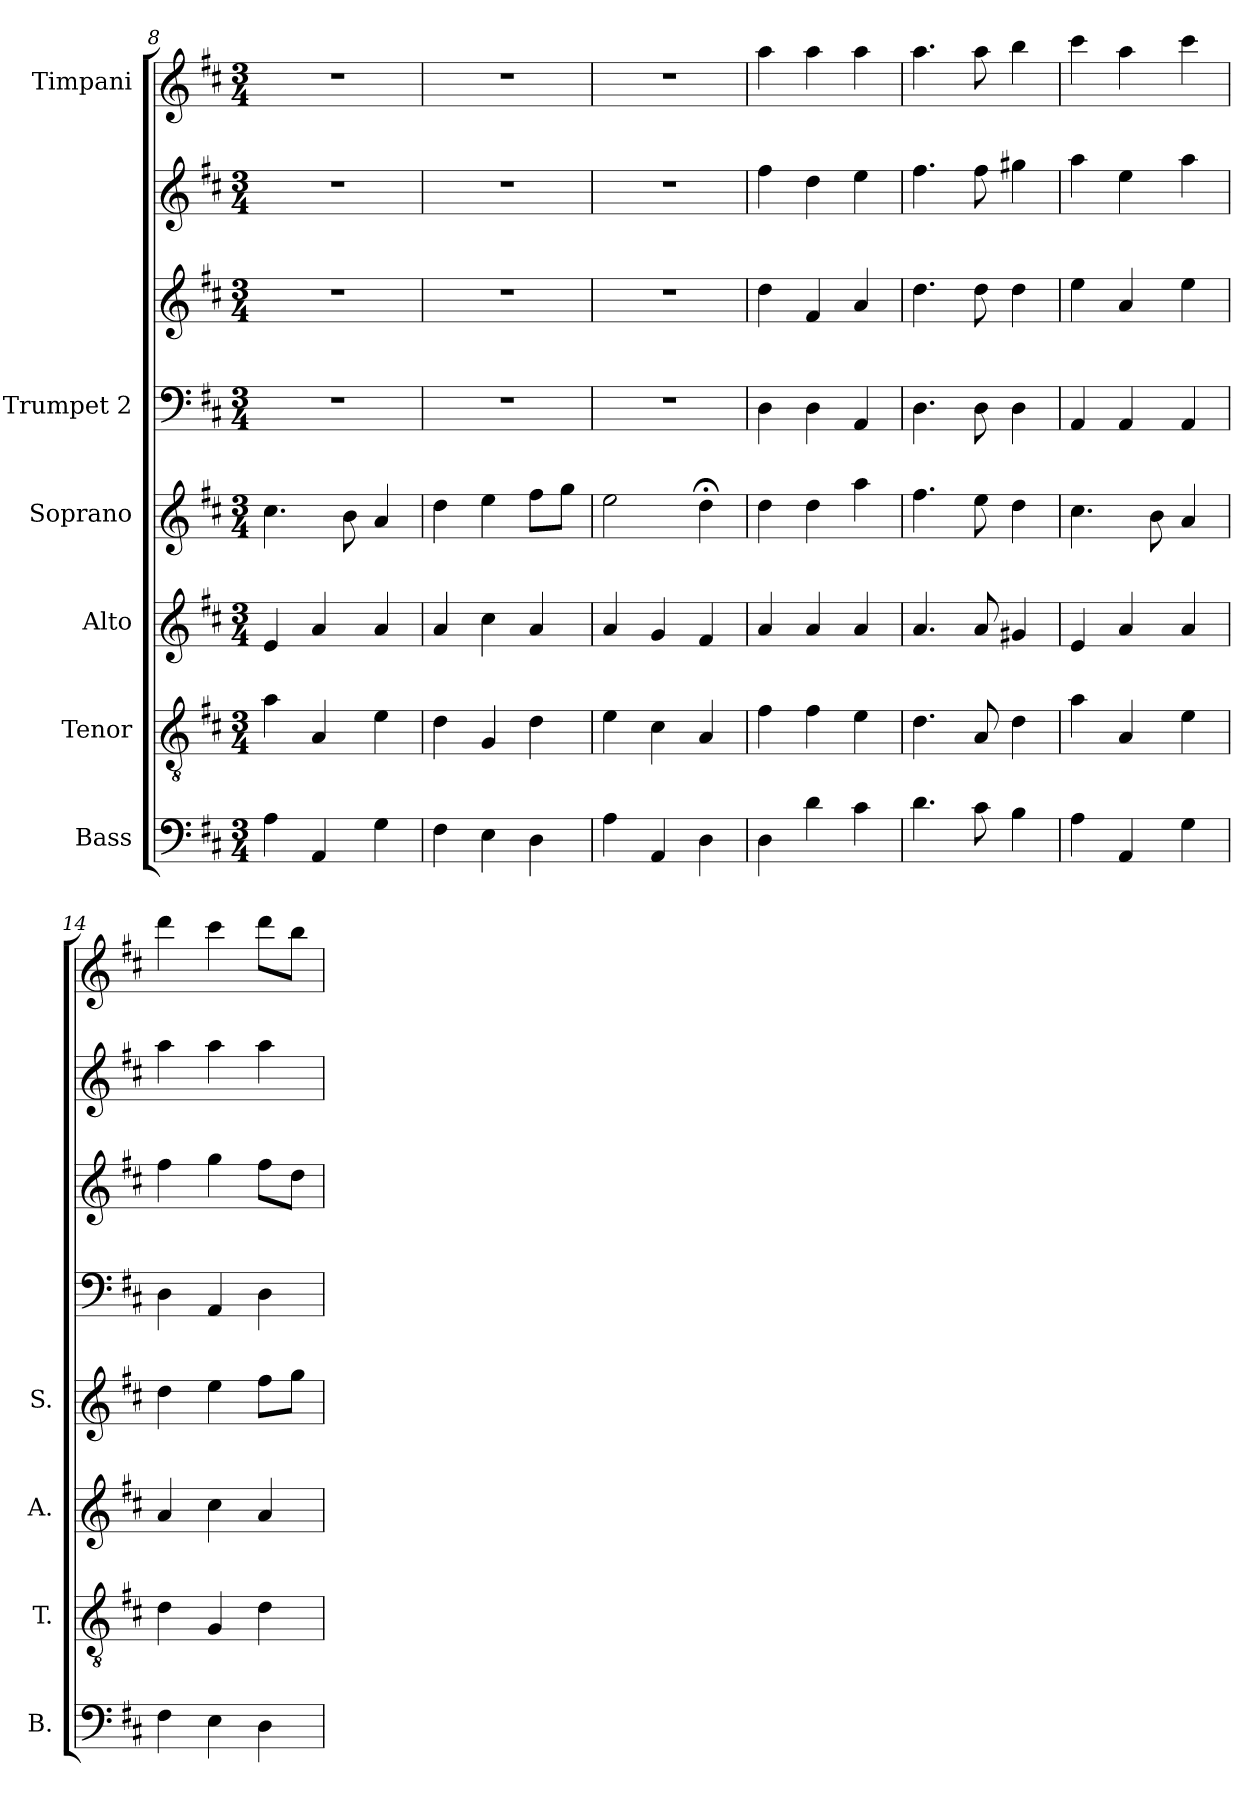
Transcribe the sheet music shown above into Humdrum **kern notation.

**kern	**kern	**kern	**kern	**kern	**kern	**kern	**kern
*part6	*part5	*part4	*part3	*part2	*part2	*part2	*part1
*staff8	*staff7	*staff6	*staff5	*staff4	*staff3	*staff2	*staff1
*I"Bass	*I"Tenor	*I"Alto	*I"Soprano	*I"Trumpet 2	*	*	*I"Timpani
*I'B.	*I'T.	*I'A.	*I'S.	*	*	*	*
*clefF4	*clefGv2	*clefG2	*clefG2	*clefF4	*clefG2	*clefG2	*clefG2
*k[f#c#]	*k[f#c#]	*k[f#c#]	*k[f#c#]	*k[f#c#]	*k[f#c#]	*k[f#c#]	*k[f#c#]
*D:	*D:	*D:	*D:	*D:	*D:	*D:	*D:
*M3/4	*M3/4	*M3/4	*M3/4	*M3/4	*M3/4	*M3/4	*M3/4
=8	=8	=8	=8	=8	=8	=8	=8
4A\	4a\	4e/	4.cc#\	2.r	2.r	2.r	2.r
4AA/	4A/	4a/	.	.	.	.	.
.	.	.	8b\	.	.	.	.
4G\	4e\	4a/	4a/	.	.	.	.
=9	=9	=9	=9	=9	=9	=9	=9
4F#\	4d\	4a/	4dd\	2.r	2.r	2.r	2.r
4E\	4G/	4cc#\	4ee\	.	.	.	.
4D\	4d\	4a/	8ff#\L	.	.	.	.
.	.	.	8gg\J	.	.	.	.
=10	=10	=10	=10	=10	=10	=10	=10
4A\	4e\	4a/	2ee\	2.r	2.r	2.r	2.r
4AA/	4c#\	4g/	.	.	.	.	.
4D\	4A/	4f#/	4dd;<\	.	.	.	.
!!LO:PB:g=z
=11	=11	=11	=11	=11	=11	=11	=11
4D\	4f#\	4a/	4dd\	4D\	4dd\	4ff#\	4aa\
4d\	4f#\	4a/	4dd\	4D\	4f#/	4dd\	4aa\
4c#\	4e\	4a/	4aa\	4AA/	4a/	4ee\	4aa\
=12	=12	=12	=12	=12	=12	=12	=12
4.d\	4.d\	4.a/	4.ff#\	4.D\	4.dd\	4.ff#\	4.aa\
8c#\	8A/	8a/	8ee\	8D\	8dd\	8ff#\	8aa\
4B\	4d\	4g#X/	4dd\	4D\	4dd\	4gg#X\	4bb\
=13	=13	=13	=13	=13	=13	=13	=13
4A\	4a\	4e/	4.cc#\	4AA/	4ee\	4aa\	4ccc#\
4AA/	4A/	4a/	.	4AA/	4a/	4ee\	4aa\
.	.	.	8b\	.	.	.	.
4G\	4e\	4a/	4a/	4AA/	4ee\	4aa\	4ccc#\
=14	=14	=14	=14	=14	=14	=14	=14
4F#\	4d\	4a/	4dd\	4D\	4ff#\	4aa\	4ddd\
4E\	4G/	4cc#\	4ee\	4AA/	4gg\	4aa\	4ccc#\
4D\	4d\	4a/	8ff#\L	4D\	8ff#\L	4aa\	8ddd\L
.	.	.	8gg\J	.	8dd\J	.	8bb\J
=	=	=	=	=	=	=	=
*-	*-	*-	*-	*-	*-	*-	*-
